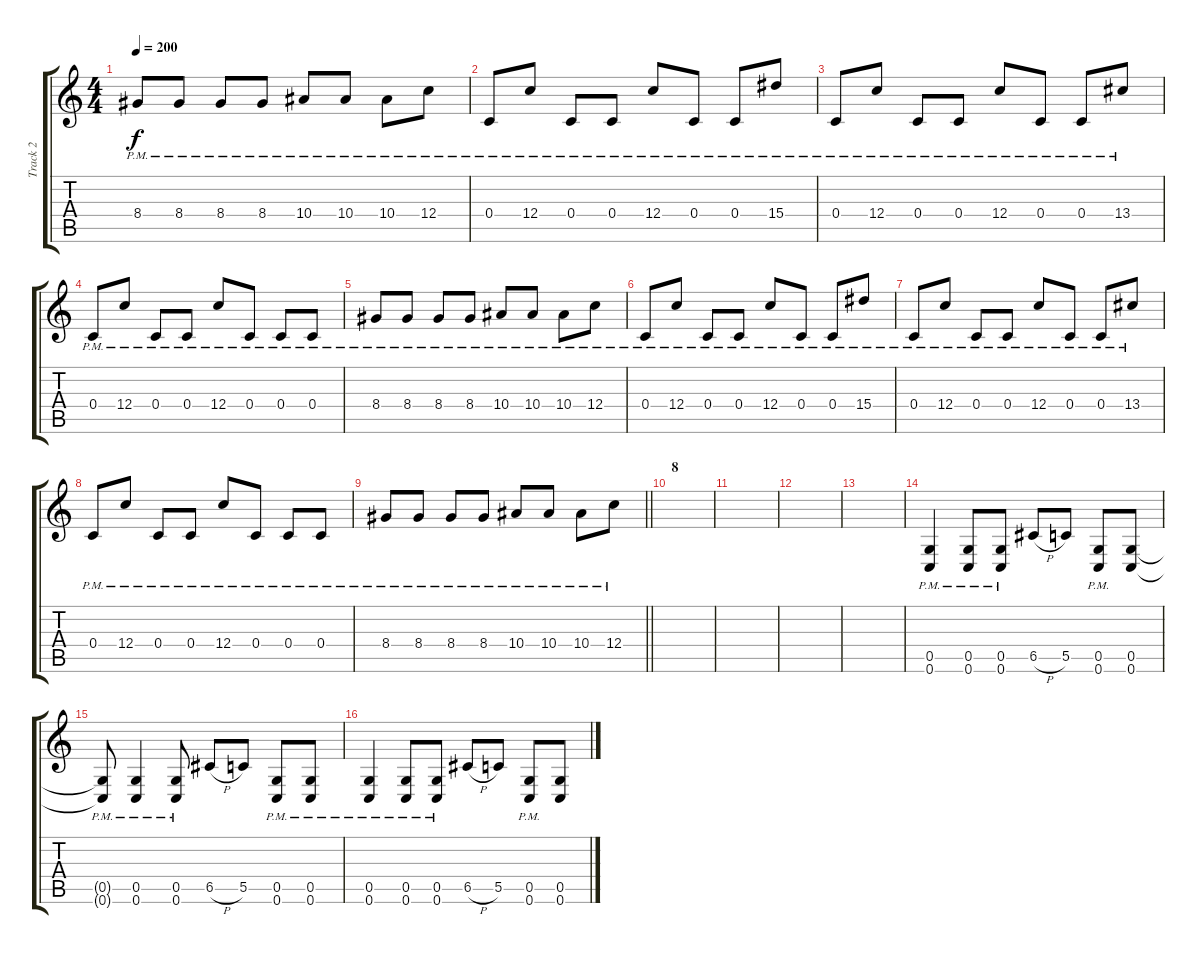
\track ("Track 2" "Track 2") {instrument distortionguitar}
\staff {score tabs}
\tuning (D4 A3 F3 C3 G2 C2) {hide}
\ts (4 4)
\tempo 200
\clef g2
\ks c
8.4{pm}.8{dy f} 8.4{pm}.8 8.4{pm}.8 8.4{pm}.8 10.4{pm}.8 10.4{pm}.8 10.4{pm}.8 12.4{pm}.8 |
0.4{pm}.8 12.4{pm}.8 0.4{pm}.8 0.4{pm}.8 12.4{pm}.8 0.4{pm}.8 0.4{pm}.8 15.4{pm}.8 |
0.4{pm}.8 12.4{pm}.8 0.4{pm}.8 0.4{pm}.8 12.4{pm}.8 0.4{pm}.8 0.4{pm}.8 13.4{pm}.8 |
0.4{pm}.8 12.4{pm}.8 0.4{pm}.8 0.4{pm}.8 12.4{pm}.8 0.4{pm}.8 0.4{pm}.8 0.4{pm}.8 |
8.4{pm}.8 8.4{pm}.8 8.4{pm}.8 8.4{pm}.8 10.4{pm}.8 10.4{pm}.8 10.4{pm}.8 12.4{pm}.8 |
0.4{pm}.8 12.4{pm}.8 0.4{pm}.8 0.4{pm}.8 12.4{pm}.8 0.4{pm}.8 0.4{pm}.8 15.4{pm}.8 |
0.4{pm}.8 12.4{pm}.8 0.4{pm}.8 0.4{pm}.8 12.4{pm}.8 0.4{pm}.8 0.4{pm}.8 13.4{pm}.8 |
0.4{pm}.8 12.4{pm}.8 0.4{pm}.8 0.4{pm}.8 12.4{pm}.8 0.4{pm}.8 0.4{pm}.8 0.4{pm}.8 |
\barLineRight lightlight
8.4{pm}.8 8.4{pm}.8 8.4{pm}.8 8.4{pm}.8 10.4{pm}.8 10.4{pm}.8 10.4{pm}.8 12.4{pm}.8 |
\section ("" "8")
|
|
|
|
(0.5{pm} 0.6{pm}).4 (0.5{pm} 0.6{pm}).8 (0.5{pm} 0.6{pm}).8 6.5{h}.8 5.5.8 (0.5{pm} 0.6{pm}).8 (0.5 0.6).8 |
(0.5{pm t} 0.6{pm t}).8 (0.5{pm} 0.6{pm}).4 (0.5{pm} 0.6{pm}).8 6.5{h}.8 5.5.8 (0.5{pm} 0.6{pm}).8 (0.5{pm} 0.6{pm}).8 |
(0.5{pm} 0.6{pm}).4 (0.5{pm} 0.6{pm}).8 (0.5{pm} 0.6{pm}).8 6.5{h}.8 5.5.8 (0.5{pm} 0.6{pm}).8 (0.5 0.6).8
